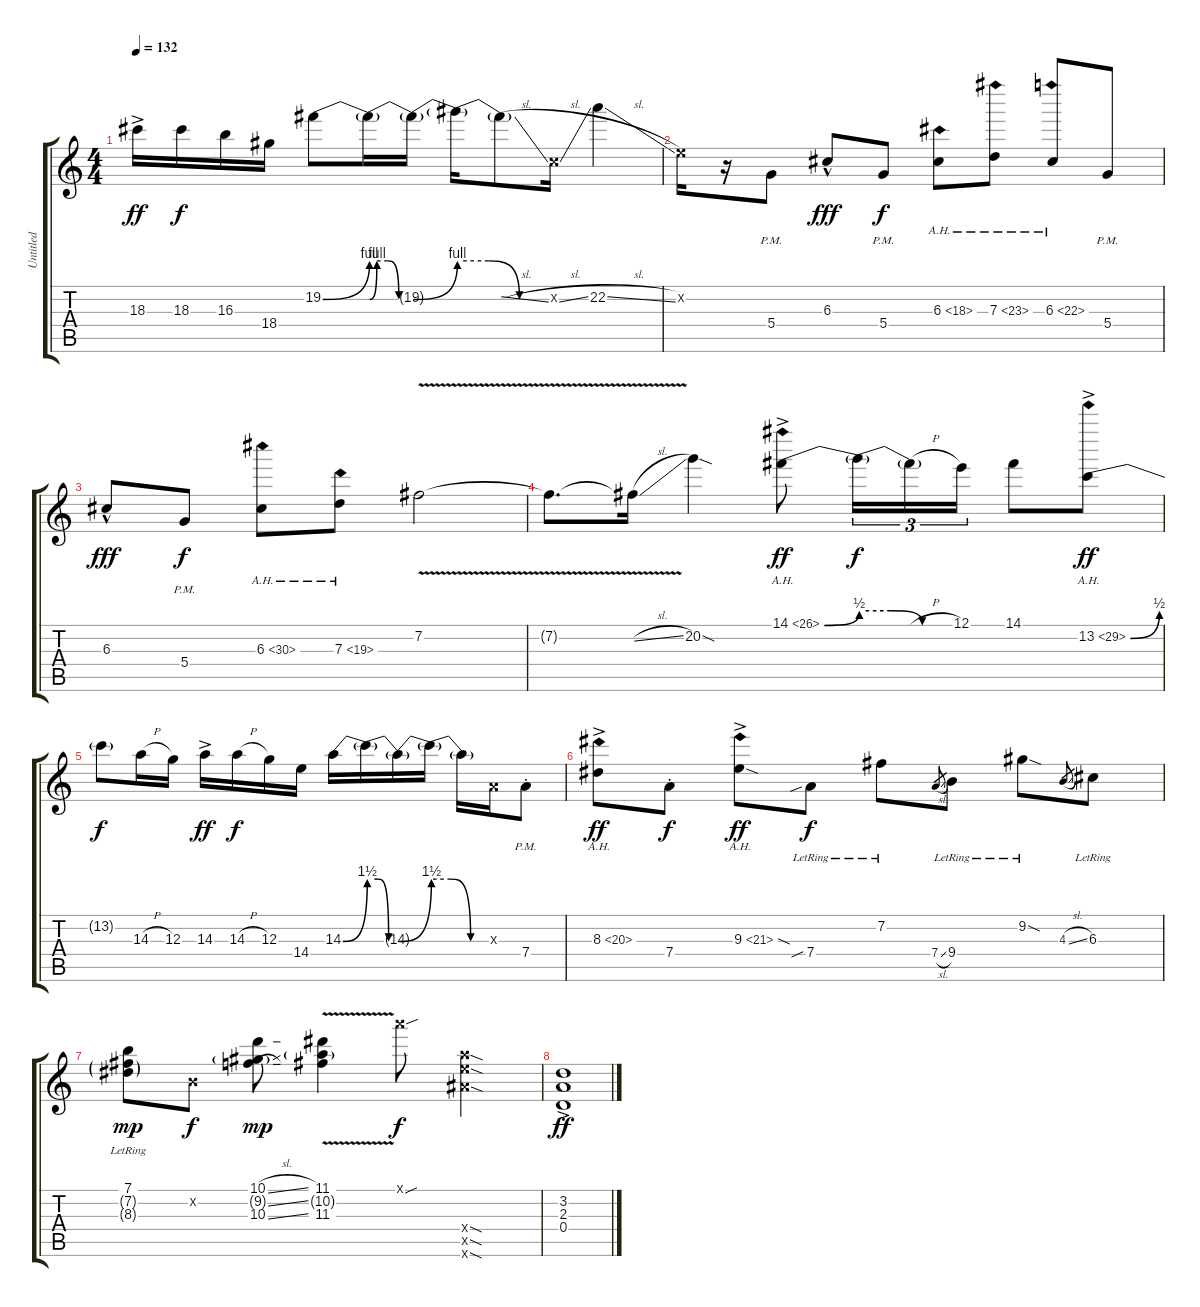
\track ("Untitled" "Untitled") {instrument overdrivenguitar}
\staff {score tabs}
\tuning (E4 B3 G3 D3 A2 E2) {hide}
\ts (4 4)
\tempo 132
\clef g2
\ks c
18.3{ac}.16{dy ff} 18.3.16{dy f} 16.3.16 18.4.16 19.2{be (bend 0 0 60 4)}.8 19.2{be (custom 0 0 10 4 25 4 40 0 60 0) t}.16 19.2{be (bend 0 0 60 4) t}.16 19.2{be (custom 0 4 20 4 40 0 60 0) t}.16 19.2{sl t}.8 1.2{sl x}.16 22.2{sl}.4 |
5.2{x}.16 r.16 5.4{pm}.8 6.3{hac}.8{dy fff} 5.4{pm}.8{dy f} 6.3{ah 12}.8 7.3{ah 16}.8 6.3{ah 16}.8 5.4{pm}.8 |
6.3{hac}.8{dy fff} 5.4{pm}.8{dy f} 6.3{ah 24}.8 7.3{ah 12}.8 7.2{v}.2 |
7.2{v t}.8{d} 7.2{sl t}.16 20.2{sod}.4 14.1{be (bend 0 0 60 2) ah 12 ac}.8{dy ff} 14.1{be (custom 0 2 20 2 40 0 60 0) t}.16{tu (3 2) dy f} 14.1{h t}.16{tu (3 2)} 12.1.16{tu (3 2)} 14.1.8 13.2{be (bend 0 0 60 2) ah 16 ac}.8{dy ff} |
13.2{t}.8{dy f} 14.3{h}.16 12.3.16 14.3{ac}.16{dy ff} 14.3{h}.16{dy f} 12.3.16 14.4.16 14.3{be (bend 0 0 60 6)}.16 14.3{be (custom 0 6 20 6 40 0 60 0) t}.16 14.3{be (bend 0 0 60 6) t}.16 14.3{be (custom 0 6 20 6 40 0 60 0) t}.16 14.3{t}.16 2.3{x}.16 7.4{pm st}.8 |
8.3{ah 12 ac}.8{dy ff} 7.4{st}.8{dy f} 9.3{ah 12 sod ac}.8{dy ff} 7.4{sib lr}.8{dy f} 7.2{lr}.8 7.4{sl}.8{gr} 9.4{lr}.8 9.2{sod lr}.8 4.3{sl}.8{gr} 6.3{lr}.8 |
(7.1{lr} 7.2{g lr} 8.3{g lr}).8{dy mp} 0.2{x}.8{dy f} (10.1{sl} 9.2{sl g} 10.3{sl}).8{dy mp} (11.1{v} 10.2{v g} 11.3{v}).4 17.1{sou x}.8{dy f} (19.4{sod x} 19.5{sod x} 18.6{sod x}).4 |
(3.2{ac} 2.3{ac} 0.4{ac}).1{dy ff}
